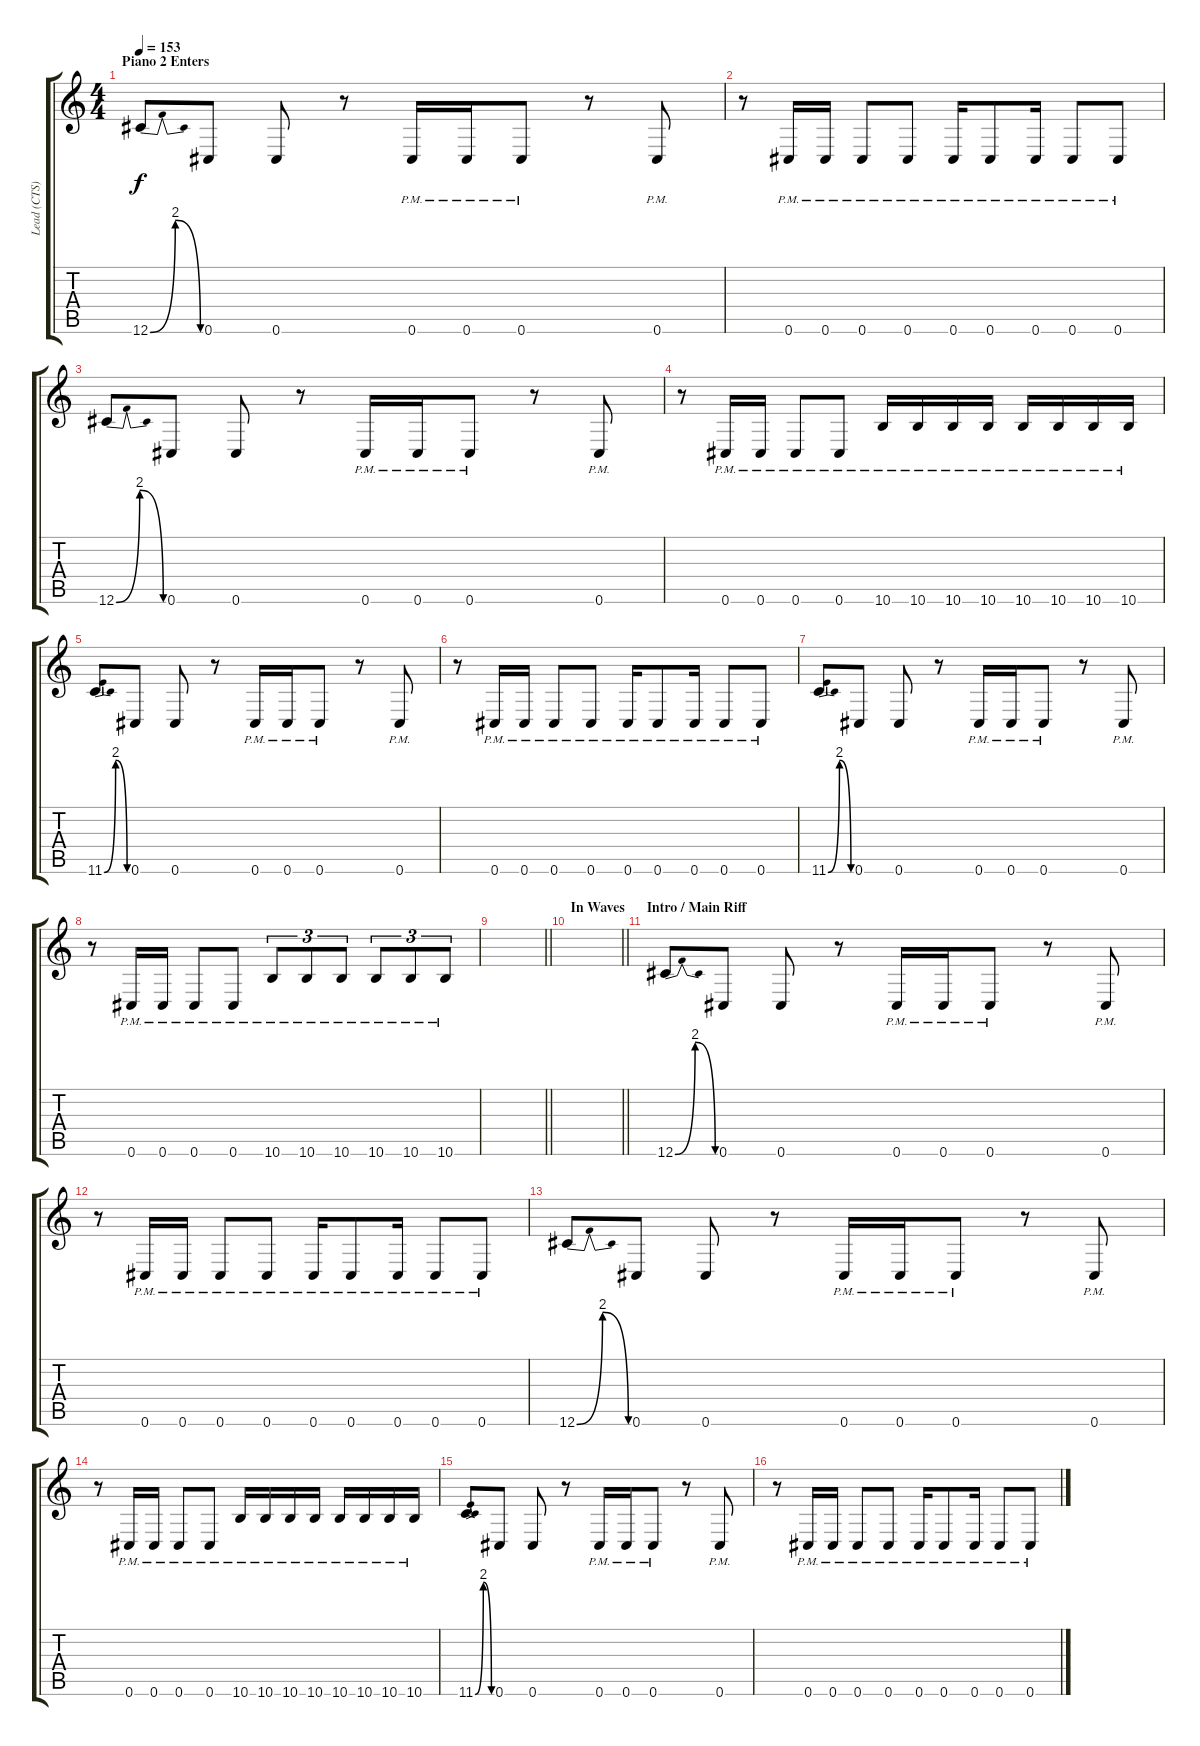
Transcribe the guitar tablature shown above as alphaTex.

\track ("Lead (CTS) / Rythm (IW)" "Lead (CTS)") {instrument distortionguitar}
\staff {score tabs}
\tuning (Eb4 Bb3 Gb3 Db3 Ab2 Db2) {hide}
\ts (4 4)
\section ("" "Piano 2 Enters")
\tempo 153
\clef g2
\ks c
12.6{be (bendrelease 0 0 30 8 30 8 60 0)}.8{dy f} 0.6.8 0.6.8 r.8 0.6{pm}.16 0.6{pm}.16 0.6{pm}.8 r.8 0.6{pm}.8 |
r.8 0.6{pm}.16 0.6{pm}.16 0.6{pm}.8 0.6{pm}.8 0.6{pm}.16 0.6{pm}.8 0.6{pm}.16 0.6{pm}.8 0.6{pm}.8 |
12.6{be (bendrelease 0 0 30 8 30 8 60 0)}.8 0.6.8 0.6.8 r.8 0.6{pm}.16 0.6{pm}.16 0.6{pm}.8 r.8 0.6{pm}.8 |
r.8 0.6{pm}.16 0.6{pm}.16 0.6{pm}.8 0.6{pm}.8 10.6{pm}.16 10.6{pm}.16 10.6{pm}.16 10.6{pm}.16 10.6{pm}.16 10.6{pm}.16 10.6{pm}.16 10.6{pm}.16 |
11.6{be (bendrelease 0 0 30 8 30 8 60 0)}.8 0.6.8 0.6.8 r.8 0.6{pm}.16 0.6{pm}.16 0.6{pm}.8 r.8 0.6{pm}.8 |
r.8 0.6{pm}.16 0.6{pm}.16 0.6{pm}.8 0.6{pm}.8 0.6{pm}.16 0.6{pm}.8 0.6{pm}.16 0.6{pm}.8 0.6{pm}.8 |
11.6{be (bendrelease 0 0 30 8 30 8 60 0)}.8 0.6.8 0.6.8 r.8 0.6{pm}.16 0.6{pm}.16 0.6{pm}.8 r.8 0.6{pm}.8 |
r.8 0.6{pm}.16 0.6{pm}.16 0.6{pm}.8 0.6{pm}.8 10.6{pm}.8{tu (3 2)} 10.6{pm}.8{tu (3 2)} 10.6{pm}.8{tu (3 2)} 10.6{pm}.8{tu (3 2)} 10.6{pm}.8{tu (3 2)} 10.6{pm}.8{tu (3 2)} |
\barLineRight lightlight
|
\section ("" "In Waves")
\barLineRight lightlight
|
\section ("" "Intro / Main Riff")
12.6{be (bendrelease 0 0 30 8 30 8 60 0)}.8 0.6.8 0.6.8 r.8 0.6{pm}.16 0.6{pm}.16 0.6{pm}.8 r.8 0.6{pm}.8 |
r.8 0.6{pm}.16 0.6{pm}.16 0.6{pm}.8 0.6{pm}.8 0.6{pm}.16 0.6{pm}.8 0.6{pm}.16 0.6{pm}.8 0.6{pm}.8 |
12.6{be (bendrelease 0 0 30 8 30 8 60 0)}.8 0.6.8 0.6.8 r.8 0.6{pm}.16 0.6{pm}.16 0.6{pm}.8 r.8 0.6{pm}.8 |
r.8 0.6{pm}.16 0.6{pm}.16 0.6{pm}.8 0.6{pm}.8 10.6{pm}.16 10.6{pm}.16 10.6{pm}.16 10.6{pm}.16 10.6{pm}.16 10.6{pm}.16 10.6{pm}.16 10.6{pm}.16 |
11.6{be (bendrelease 0 0 30 8 30 8 60 0)}.8 0.6.8 0.6.8 r.8 0.6{pm}.16 0.6{pm}.16 0.6{pm}.8 r.8 0.6{pm}.8 |
r.8 0.6{pm}.16 0.6{pm}.16 0.6{pm}.8 0.6{pm}.8 0.6{pm}.16 0.6{pm}.8 0.6{pm}.16 0.6{pm}.8 0.6{pm}.8
